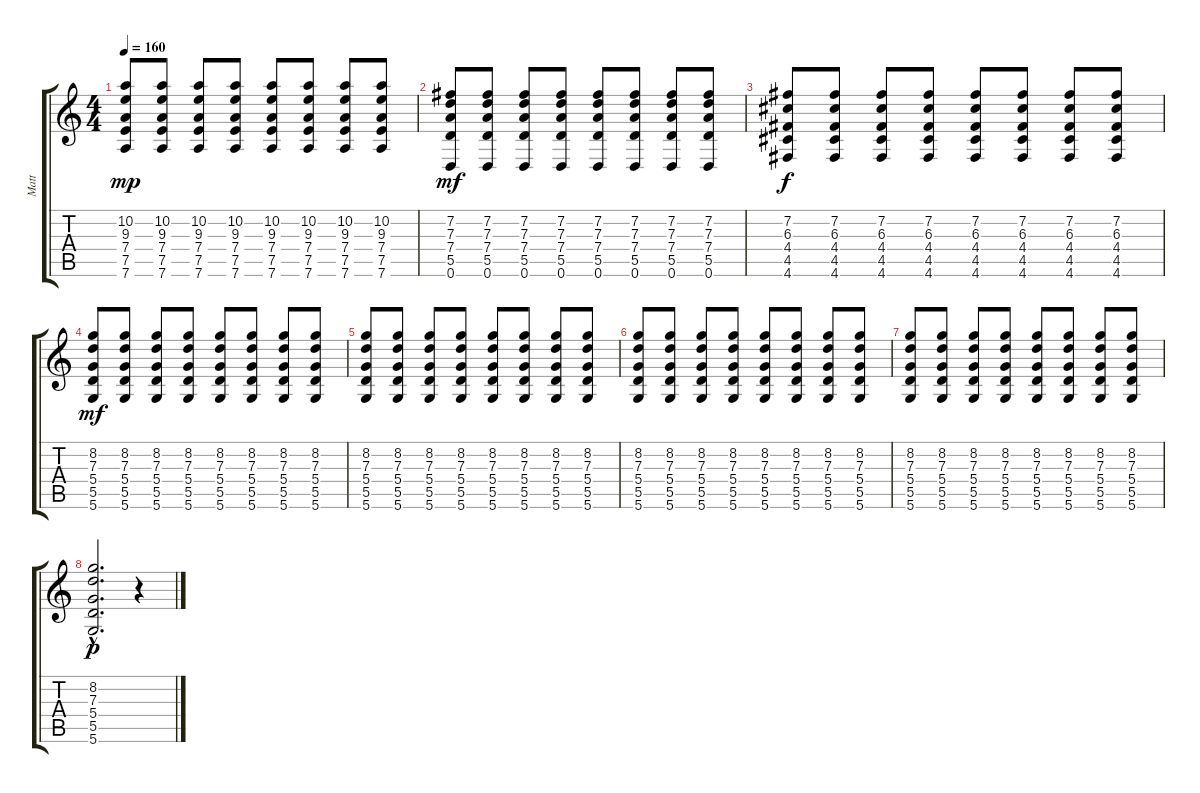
\track ("Matt" "Matt") {instrument distortionguitar}
\staff {score tabs}
\tuning (E4 B3 G3 D3 A2 D2) {hide}
\ts (4 4)
\tempo 160
\clef g2
\ks c
(10.2 9.3 7.4 7.5 7.6).8{dy mp} (10.2 9.3 7.4 7.5 7.6).8 (10.2 9.3 7.4 7.5 7.6).8 (10.2 9.3 7.4 7.5 7.6).8 (10.2 9.3 7.4 7.5 7.6).8 (10.2 9.3 7.4 7.5 7.6).8 (10.2 9.3 7.4 7.5 7.6).8 (10.2 9.3 7.4 7.5 7.6).8 |
(7.2 7.3 7.4 5.5 0.6).8{dy mf} (7.2 7.3 7.4 5.5 0.6).8 (7.2 7.3 7.4 5.5 0.6).8 (7.2 7.3 7.4 5.5 0.6).8 (7.2 7.3 7.4 5.5 0.6).8 (7.2 7.3 7.4 5.5 0.6).8 (7.2 7.3 7.4 5.5 0.6).8 (7.2 7.3 7.4 5.5 0.6).8 |
(7.2 6.3 4.4 4.5 4.6).8{dy f} (7.2 6.3 4.4 4.5 4.6).8 (7.2 6.3 4.4 4.5 4.6).8 (7.2 6.3 4.4 4.5 4.6).8 (7.2 6.3 4.4 4.5 4.6).8 (7.2 6.3 4.4 4.5 4.6).8 (7.2 6.3 4.4 4.5 4.6).8 (7.2 6.3 4.4 4.5 4.6).8 |
(8.2 7.3 5.4 5.5 5.6).8{dy mf} (8.2 7.3 5.4 5.5 5.6).8 (8.2 7.3 5.4 5.5 5.6).8 (8.2 7.3 5.4 5.5 5.6).8 (8.2 7.3 5.4 5.5 5.6).8 (8.2 7.3 5.4 5.5 5.6).8 (8.2 7.3 5.4 5.5 5.6).8 (8.2 7.3 5.4 5.5 5.6).8 |
(8.2 7.3 5.4 5.5 5.6).8 (8.2 7.3 5.4 5.5 5.6).8 (8.2 7.3 5.4 5.5 5.6).8 (8.2 7.3 5.4 5.5 5.6).8 (8.2 7.3 5.4 5.5 5.6).8 (8.2 7.3 5.4 5.5 5.6).8 (8.2 7.3 5.4 5.5 5.6).8 (8.2 7.3 5.4 5.5 5.6).8 |
(8.2 7.3 5.4 5.5 5.6).8 (8.2 7.3 5.4 5.5 5.6).8 (8.2 7.3 5.4 5.5 5.6).8 (8.2 7.3 5.4 5.5 5.6).8 (8.2 7.3 5.4 5.5 5.6).8 (8.2 7.3 5.4 5.5 5.6).8 (8.2 7.3 5.4 5.5 5.6).8 (8.2 7.3 5.4 5.5 5.6).8 |
(8.2 7.3 5.4 5.5 5.6).8 (8.2 7.3 5.4 5.5 5.6).8 (8.2 7.3 5.4 5.5 5.6).8 (8.2 7.3 5.4 5.5 5.6).8 (8.2 7.3 5.4 5.5 5.6).8 (8.2 7.3 5.4 5.5 5.6).8 (8.2 7.3 5.4 5.5 5.6).8 (8.2 7.3 5.4 5.5 5.6).8 |
(8.2{hac} 7.3{hac} 5.4{hac} 5.5{hac} 5.6{hac}).2{d dy p} r.4
